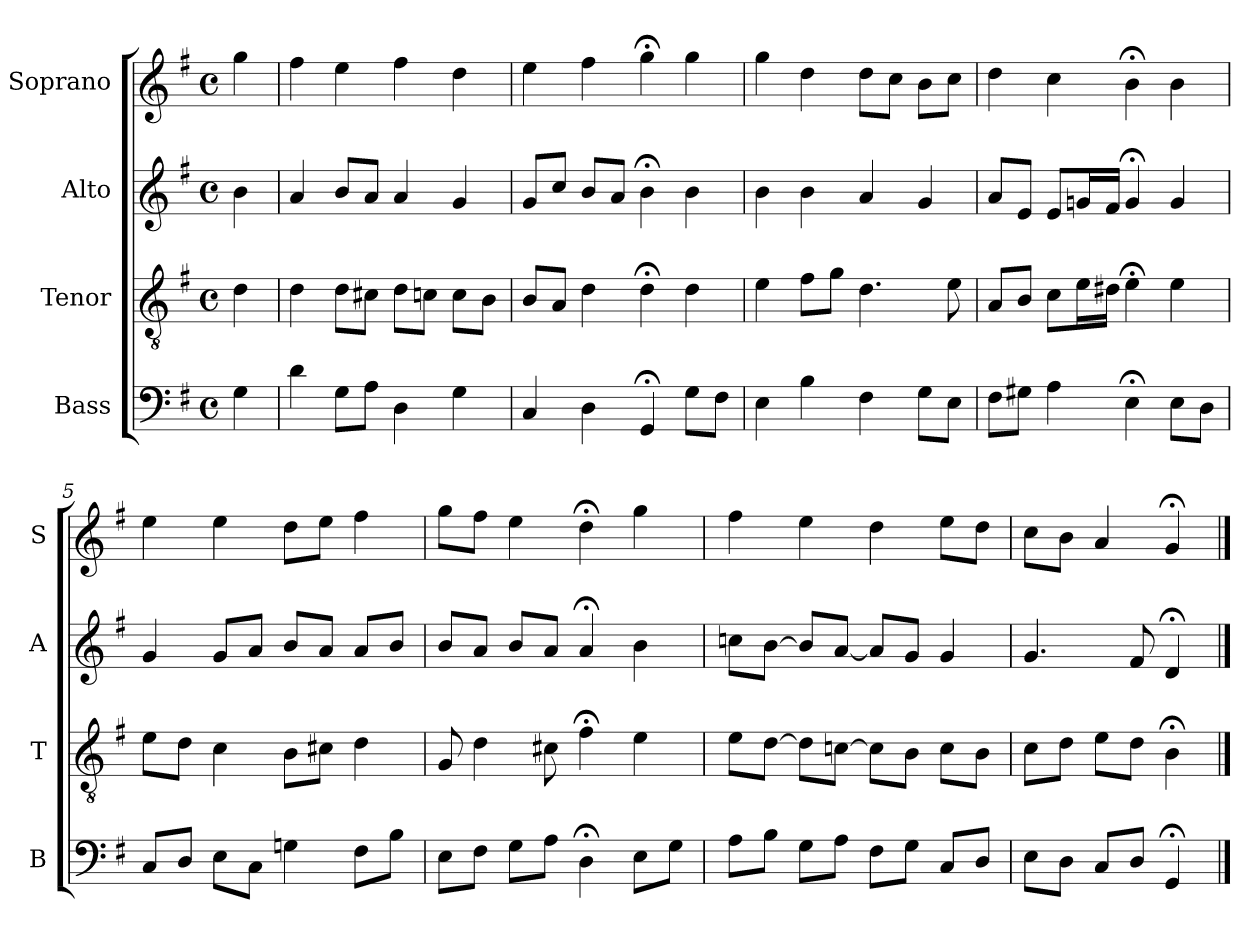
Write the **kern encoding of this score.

**kern	**kern	**kern	**kern
*part4	*part3	*part2	*part1
*staff4	*staff3	*staff2	*staff1
*I"Bass	*I"Tenor	*I"Alto	*I"Soprano
*I'B	*I'T	*I'A	*I'S
*clefF4	*clefGv2	*clefG2	*clefG2
*k[f#]	*k[f#]	*k[f#]	*k[f#]
*G:	*G:	*G:	*G:
*M4/4	*M4/4	*M4/4	*M4/4
*met(c)	*met(c)	*met(c)	*met(c)
*MM100	*MM100	*MM100	*MM100
=	=	=	=
4G	4d	4b	4gg
=1	=1	=1	=1
4d	4d	4a	4ff#
8GL	8dL	8bL	4ee
8AJ	8c#XJ	8aJ	.
4D	8dL	4a	4ff#
.	8cnJ	.	.
4G	8cL	4g	4dd
.	8BJ	.	.
=2	=2	=2	=2
4C	8BL	8gL	4ee
.	8AJ	8ccJ	.
4D	4d	8bL	4ff#
.	.	8aJ	.
4GG;<	4d;<	4b;<	4gg;<
8GL	4d	4b	4gg
8F#J	.	.	.
=3	=3	=3	=3
4E	4e	4b	4gg
4B	8f#L	4b	4dd
.	8gJ	.	.
4F#	4.d	4a	8ddL
.	.	.	8ccJ
8GL	.	4g	8bL
8EJ	8e	.	8ccJ
=4	=4	=4	=4
8F#L	8AL	8aL	4dd
8G#XJ	8BJ	8eJ	.
4A	8cL	8eL	4cc
.	16eL	16gnL	.
.	16d#XJJ	16f#JJ	.
4E;<	4e;<	4g;<	4b;<
8EL	4e	4g	4b
8DJ	.	.	.
=5	=5	=5	=5
8CL	8eL	4g	4ee
8DJ	8dJ	.	.
8EL	4c	8gL	4ee
8CJ	.	8aJ	.
4Gn	8BL	8bL	8ddL
.	8c#XJ	8aJ	8eeJ
8F#L	4d	8aL	4ff#
8BJ	.	8bJ	.
=6	=6	=6	=6
8EL	8G	8bL	8ggL
8F#J	4d	8aJ	8ff#J
8GL	.	8bL	4ee
8AJ	8c#X	8aiJ	.
4D;<i	4f#;<	4a;<i	4dd;<
8EiL	4e	4bi	4gg
8GJ	.	.	.
=7	=7	=7	=7
8AL	8eL	8ccnL	4ff#
8BJ	[8dJ	[8bJ	.
8GL	8dL]	8bL]	4ee
8AJ	[8cnJ	[8aJ	.
8F#L	8cL]	8aL]	4dd
8GJ	8BJ	8gJ	.
8CL	8cL	4g	8eeL
8DJ	8BJ	.	8ddJ
=8	=8	=8	=8
8EL	8cL	4.g	8ccL
8DJ	8dJ	.	8bJ
8CL	8eL	.	4a
8DJ	8dJ	8f#	.
4GG;<	4B;<	4d;<	4g;<
==	==	==	==
*-	*-	*-	*-
